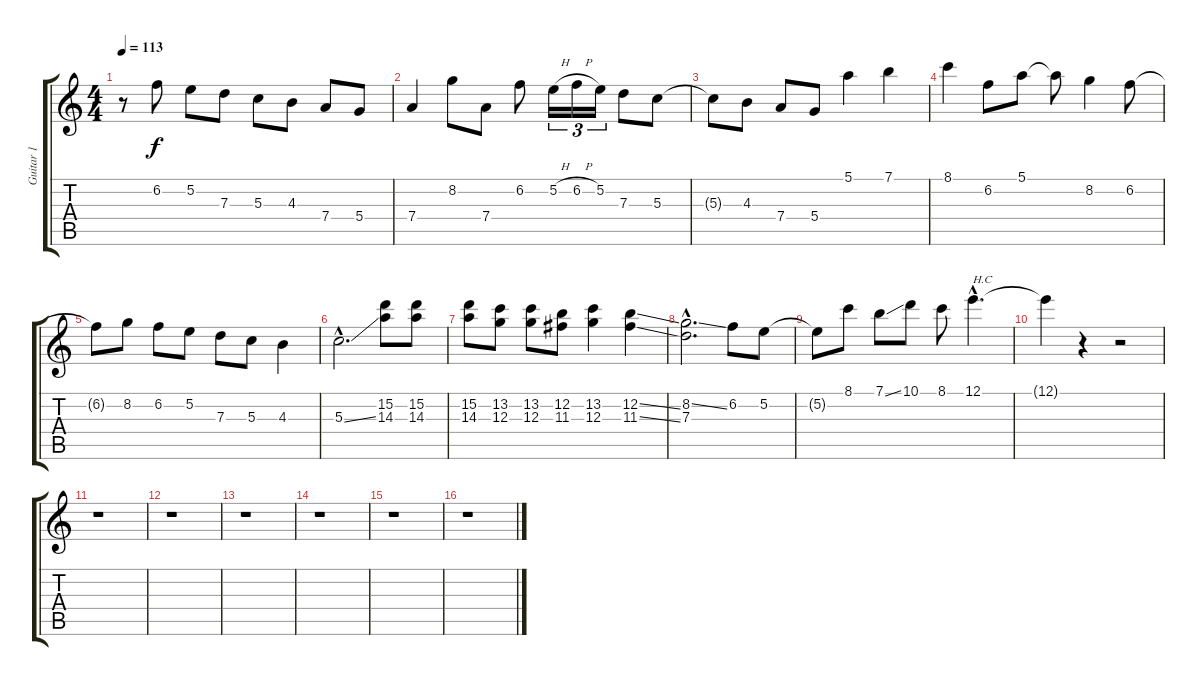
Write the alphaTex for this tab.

\track ("Guitar 1" "Guitar 1") {instrument distortionguitar}
\staff {score tabs}
\tuning (E4 B3 G3 D3 A2 E2) {hide}
\ts (4 4)
\tempo 113
\clef g2
\ks c
r.8{dy f instrument distortionguitar} 6.2.8 5.2.8 7.3.8 5.3.8 4.3.8 7.4.8 5.4.8 |
7.4.4 8.2.8 7.4.8 6.2.8 5.2{h}.16{tu (3 2)} 6.2{h}.16{tu (3 2)} 5.2.16{tu (3 2)} 7.3.8 5.3.8 |
5.3{t}.8 4.3.8 7.4.8 5.4.8 5.1.4 7.1.4 |
8.1.4 6.2.8 5.1.8 5.1{t}.8 8.2.4 6.2.8 |
6.2{t}.8 8.2.8 6.2.8 5.2.8 7.3.8 5.3.8 4.3.4 |
5.3{ss hac}.2{d} (15.2 14.3).8 (15.2 14.3).8 |
(15.2 14.3).8 (13.2 12.3).8 (13.2 12.3).8 (12.2 11.3).8 (13.2 12.3).4 (12.2{ss} 11.3{ss}).4 |
(8.2{ss hac} 7.3{hac}).2{d} 6.2.8 5.2.8 |
5.2{t}.8 8.1.8 7.1{ss}.8 10.1.8 8.1.8 12.1{hac}.4{d txt "H.C"} |
12.1{t}.4 r.4 r.2 |
r.1 |
r.1 |
r.1 |
r.1 |
r.1 |
r.1
